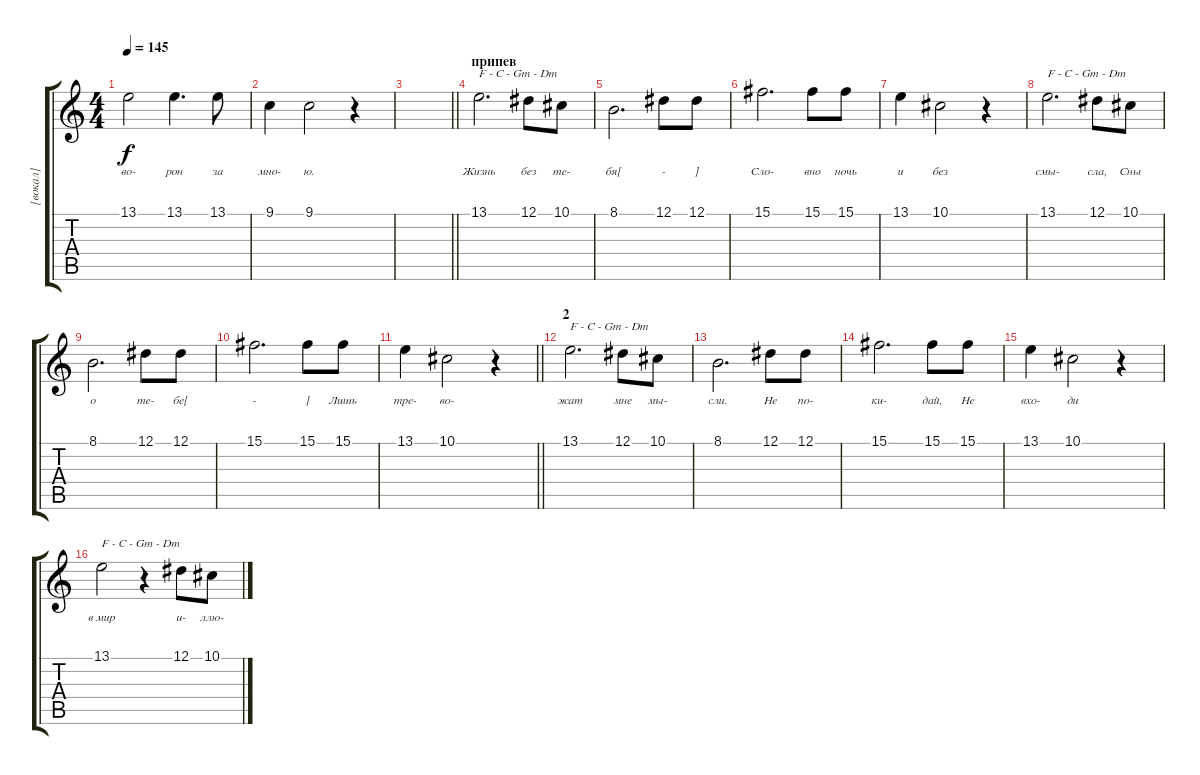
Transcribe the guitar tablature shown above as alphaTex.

\track ("[вокал]" "[вокал]") {instrument clarinet}
\staff {score tabs}
\tuning (Eb4 Bb3 Gb3 Db3 Ab2 Eb2) {hide}
\ts (4 4)
\tempo 145
\clef g2
\ks c
13.1.2{lyrics (0 "во-") lyrics (1 "") lyrics (2 "") lyrics (3 "") lyrics (4 "") dy f} 13.1.4{d lyrics (0 "рон") lyrics (1 "") lyrics (2 "") lyrics (3 "") lyrics (4 "")} 13.1.8{lyrics (0 "за") lyrics (1 "") lyrics (2 "") lyrics (3 "") lyrics (4 "")} |
9.1.4{lyrics (0 "мно-") lyrics (1 "") lyrics (2 "") lyrics (3 "") lyrics (4 "")} 9.1.2{lyrics (0 "ю.") lyrics (1 "") lyrics (2 "") lyrics (3 "") lyrics (4 "")} r.4 |
\barLineRight lightlight
|
\section ("" "припев")
13.1.2{d txt "F - C - Gm - Dm" lyrics (0 "Жизнь") lyrics (1 "") lyrics (2 "") lyrics (3 "") lyrics (4 "")} 12.1.8{lyrics (0 "без") lyrics (1 "") lyrics (2 "") lyrics (3 "") lyrics (4 "")} 10.1.8{lyrics (0 "те-") lyrics (1 "") lyrics (2 "") lyrics (3 "") lyrics (4 "")} |
8.1.2{d lyrics (0 "бя[") lyrics (1 "") lyrics (2 "") lyrics (3 "") lyrics (4 "")} 12.1.8{lyrics (0 "-") lyrics (1 "") lyrics (2 "") lyrics (3 "") lyrics (4 "")} 12.1.8{lyrics (0 "]") lyrics (1 "") lyrics (2 "") lyrics (3 "") lyrics (4 "")} |
15.1.2{d lyrics (0 "Сло-") lyrics (1 "") lyrics (2 "") lyrics (3 "") lyrics (4 "")} 15.1.8{lyrics (0 "вно") lyrics (1 "") lyrics (2 "") lyrics (3 "") lyrics (4 "")} 15.1.8{lyrics (0 "ночь") lyrics (1 "") lyrics (2 "") lyrics (3 "") lyrics (4 "")} |
13.1.4{lyrics (0 "и") lyrics (1 "") lyrics (2 "") lyrics (3 "") lyrics (4 "")} 10.1.2{lyrics (0 "без") lyrics (1 "") lyrics (2 "") lyrics (3 "") lyrics (4 "")} r.4 |
13.1.2{d txt "F - C - Gm - Dm" lyrics (0 "смы-") lyrics (1 "") lyrics (2 "") lyrics (3 "") lyrics (4 "")} 12.1.8{lyrics (0 "сла,") lyrics (1 "") lyrics (2 "") lyrics (3 "") lyrics (4 "")} 10.1.8{lyrics (0 "Сны") lyrics (1 "") lyrics (2 "") lyrics (3 "") lyrics (4 "")} |
8.1.2{d lyrics (0 "о") lyrics (1 "") lyrics (2 "") lyrics (3 "") lyrics (4 "")} 12.1.8{lyrics (0 "те-") lyrics (1 "") lyrics (2 "") lyrics (3 "") lyrics (4 "")} 12.1.8{lyrics (0 "бе[") lyrics (1 "") lyrics (2 "") lyrics (3 "") lyrics (4 "")} |
15.1.2{d lyrics (0 "-") lyrics (1 "") lyrics (2 "") lyrics (3 "") lyrics (4 "")} 15.1.8{lyrics (0 "]") lyrics (1 "") lyrics (2 "") lyrics (3 "") lyrics (4 "")} 15.1.8{lyrics (0 "Лишь") lyrics (1 "") lyrics (2 "") lyrics (3 "") lyrics (4 "")} |
\barLineRight lightlight
13.1.4{lyrics (0 "тре-") lyrics (1 "") lyrics (2 "") lyrics (3 "") lyrics (4 "")} 10.1.2{lyrics (0 "во-") lyrics (1 "") lyrics (2 "") lyrics (3 "") lyrics (4 "")} r.4 |
\section ("" "2")
13.1.2{d txt "F - C - Gm - Dm" lyrics (0 "жат") lyrics (1 "") lyrics (2 "") lyrics (3 "") lyrics (4 "")} 12.1.8{lyrics (0 "мне") lyrics (1 "") lyrics (2 "") lyrics (3 "") lyrics (4 "")} 10.1.8{lyrics (0 "мы-") lyrics (1 "") lyrics (2 "") lyrics (3 "") lyrics (4 "")} |
8.1.2{d lyrics (0 "сли.") lyrics (1 "") lyrics (2 "") lyrics (3 "") lyrics (4 "")} 12.1.8{lyrics (0 "Не") lyrics (1 "") lyrics (2 "") lyrics (3 "") lyrics (4 "")} 12.1.8{lyrics (0 "по-") lyrics (1 "") lyrics (2 "") lyrics (3 "") lyrics (4 "")} |
15.1.2{d lyrics (0 "ки-") lyrics (1 "") lyrics (2 "") lyrics (3 "") lyrics (4 "")} 15.1.8{lyrics (0 "дай,") lyrics (1 "") lyrics (2 "") lyrics (3 "") lyrics (4 "")} 15.1.8{lyrics (0 "Не") lyrics (1 "") lyrics (2 "") lyrics (3 "") lyrics (4 "")} |
13.1.4{lyrics (0 "вхо-") lyrics (1 "") lyrics (2 "") lyrics (3 "") lyrics (4 "")} 10.1.2{lyrics (0 "ди") lyrics (1 "") lyrics (2 "") lyrics (3 "") lyrics (4 "")} r.4 |
13.1.2{txt "F - C - Gm - Dm" lyrics (0 "в мир") lyrics (1 "") lyrics (2 "") lyrics (3 "") lyrics (4 "")} r.4 12.1.8{lyrics (0 "и-") lyrics (1 "") lyrics (2 "") lyrics (3 "") lyrics (4 "")} 10.1.8{lyrics (0 "ллю-") lyrics (1 "") lyrics (2 "") lyrics (3 "") lyrics (4 "")}
